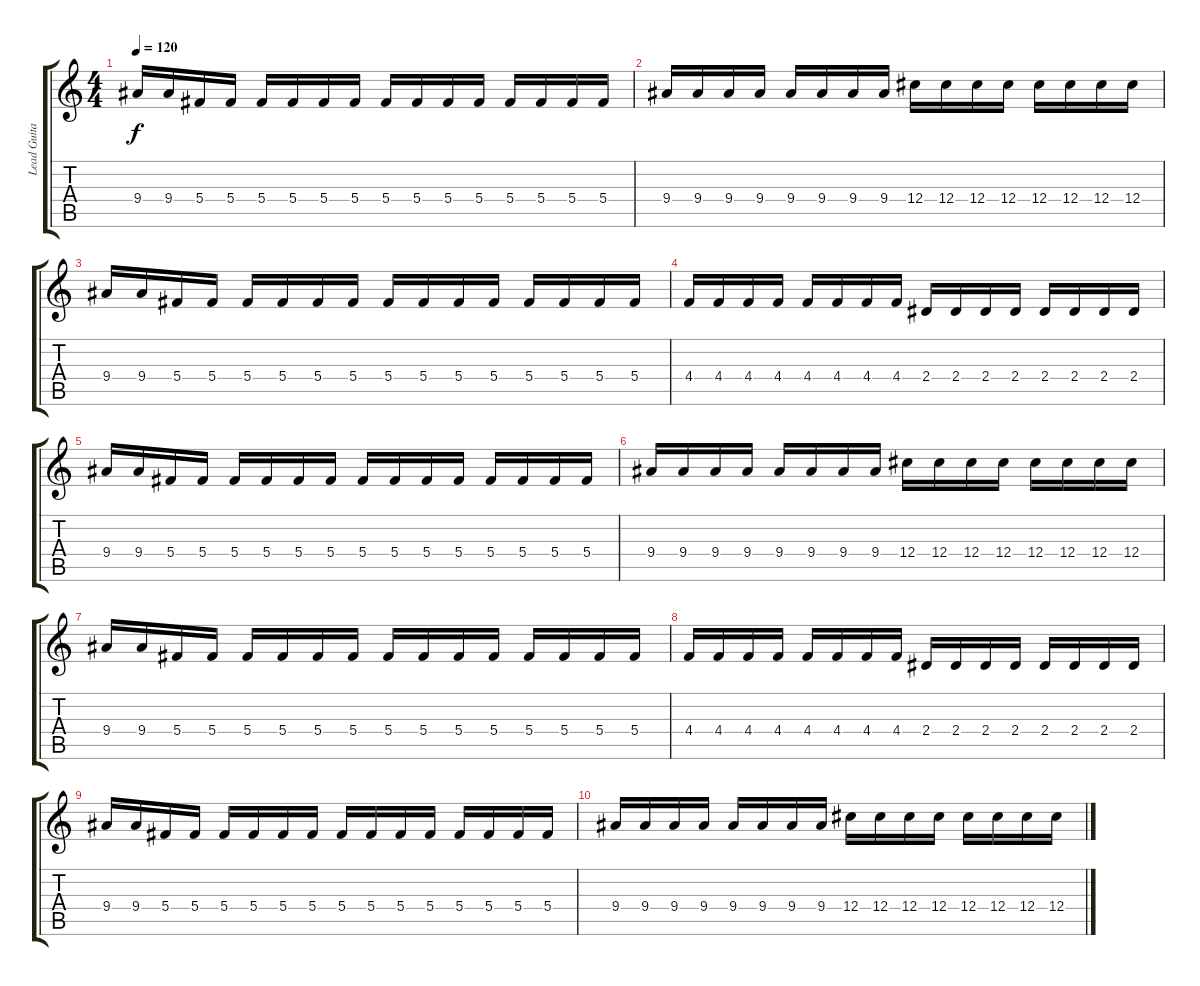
\track ("Lead Guitar II" "Lead Guita") {instrument distortionguitar}
\staff {score tabs}
\tuning (Eb4 Bb3 Gb3 Db3 Ab2 Eb2) {hide}
\ts (4 4)
\tempo 120
\clef g2
\ks c
9.4.16{dy f} 9.4.16 5.4.16 5.4.16 5.4.16 5.4.16 5.4.16 5.4.16 5.4.16 5.4.16 5.4.16 5.4.16 5.4.16 5.4.16 5.4.16 5.4.16 |
9.4.16 9.4.16 9.4.16 9.4.16 9.4.16 9.4.16 9.4.16 9.4.16 12.4.16 12.4.16 12.4.16 12.4.16 12.4.16 12.4.16 12.4.16 12.4.16 |
9.4.16 9.4.16 5.4.16 5.4.16 5.4.16 5.4.16 5.4.16 5.4.16 5.4.16 5.4.16 5.4.16 5.4.16 5.4.16 5.4.16 5.4.16 5.4.16 |
4.4.16 4.4.16 4.4.16 4.4.16 4.4.16 4.4.16 4.4.16 4.4.16 2.4.16 2.4.16 2.4.16 2.4.16 2.4.16 2.4.16 2.4.16 2.4.16 |
9.4.16 9.4.16 5.4.16 5.4.16 5.4.16 5.4.16 5.4.16 5.4.16 5.4.16 5.4.16 5.4.16 5.4.16 5.4.16 5.4.16 5.4.16 5.4.16 |
9.4.16 9.4.16 9.4.16 9.4.16 9.4.16 9.4.16 9.4.16 9.4.16 12.4.16 12.4.16 12.4.16 12.4.16 12.4.16 12.4.16 12.4.16 12.4.16 |
9.4.16 9.4.16 5.4.16 5.4.16 5.4.16 5.4.16 5.4.16 5.4.16 5.4.16 5.4.16 5.4.16 5.4.16 5.4.16 5.4.16 5.4.16 5.4.16 |
4.4.16 4.4.16 4.4.16 4.4.16 4.4.16 4.4.16 4.4.16 4.4.16 2.4.16 2.4.16 2.4.16 2.4.16 2.4.16 2.4.16 2.4.16 2.4.16 |
9.4.16 9.4.16 5.4.16 5.4.16 5.4.16 5.4.16 5.4.16 5.4.16 5.4.16 5.4.16 5.4.16 5.4.16 5.4.16 5.4.16 5.4.16 5.4.16 |
9.4.16 9.4.16 9.4.16 9.4.16 9.4.16 9.4.16 9.4.16 9.4.16 12.4.16 12.4.16 12.4.16 12.4.16 12.4.16 12.4.16 12.4.16 12.4.16
